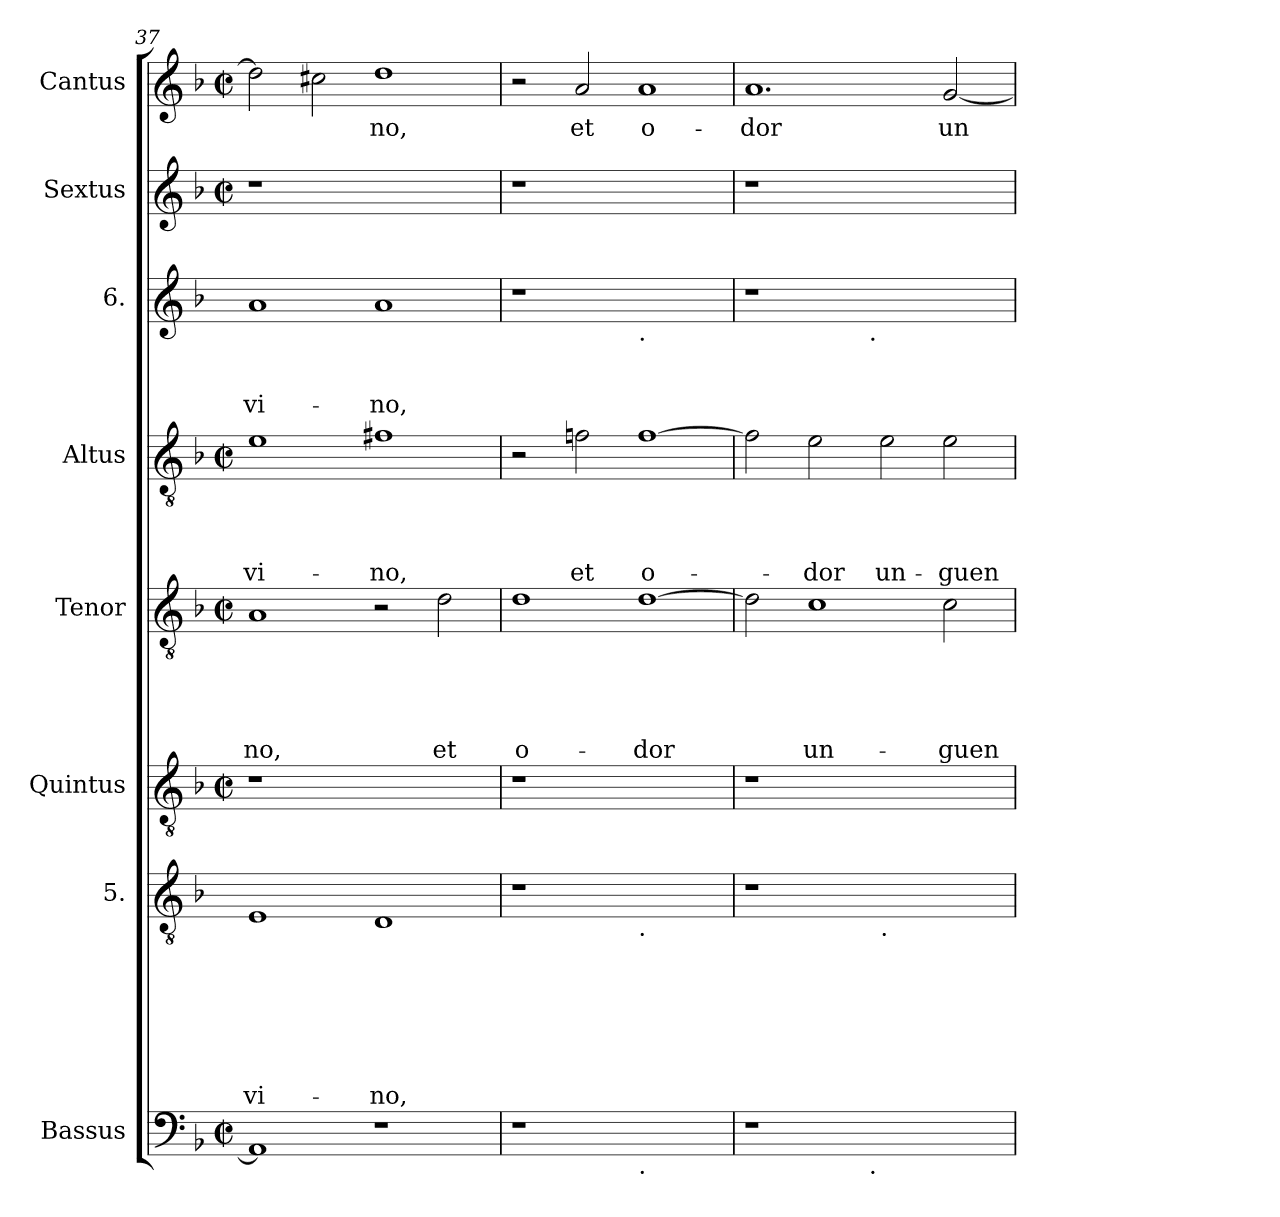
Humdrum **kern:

**kern	**text	**kern	**text	**text	**text	**text	**text	**text	**text	**kern	**kern	**text	**text	**text	**text	**text	**kern	**text	**text	**text	**text	**kern	**text	**text	**text	**kern	**kern	**text
*part8	*part8	*part7	*part7	*part7	*part7	*part7	*part7	*part7	*part7	*part6	*part5	*part5	*part5	*part5	*part5	*part5	*part4	*part4	*part4	*part4	*part4	*part3	*part3	*part3	*part3	*part2	*part1	*part1
*staff8	*staff8	*staff7	*staff7	*staff7	*staff7	*staff7	*staff7	*staff7	*staff7	*staff6	*staff5	*staff5	*staff5	*staff5	*staff5	*staff5	*staff4	*staff4	*staff4	*staff4	*staff4	*staff3	*staff3	*staff3	*staff3	*staff2	*staff1	*staff1
*I"Bassus	*	*I"5.	*	*	*	*	*	*	*	*I"Quintus	*I"Tenor	*	*	*	*	*	*I"Altus	*	*	*	*	*I"6.	*	*	*	*I"Sextus	*I"Cantus	*
*I'B.	*	*	*	*	*	*	*	*	*	*	*I'T.	*	*	*	*	*	*I'A.	*	*	*	*	*	*	*	*	*	*I'C.	*
*clefF4	*	*clefGv2	*	*	*	*	*	*	*	*clefGv2	*clefGv2	*	*	*	*	*	*clefGv2	*	*	*	*	*clefG2	*	*	*	*clefG2	*clefG2	*
*k[b-]	*	*k[b-]	*	*	*	*	*	*	*	*k[b-]	*k[b-]	*	*	*	*	*	*k[b-]	*	*	*	*	*k[b-]	*	*	*	*k[b-]	*k[b-]	*
*F:	*	*F:	*	*	*	*	*	*	*	*F:	*F:	*	*	*	*	*	*F:	*	*	*	*	*F:	*	*	*	*F:	*F:	*
*M2/2	*	*	*	*	*	*	*	*	*	*M2/2	*M2/2	*	*	*	*	*	*M2/2	*	*	*	*	*	*	*	*	*M2/2	*M2/2	*
*met(c|)	*	*	*	*	*	*	*	*	*	*met(c|)	*met(c|)	*	*	*	*	*	*met(c|)	*	*	*	*	*	*	*	*	*met(c|)	*met(c|)	*
=37	=37	=37	=37	=37	=37	=37	=37	=37	=37	=37	=37	=37	=37	=37	=37	=37	=37	=37	=37	=37	=37	=37	=37	=37	=37	=37	=37	=37
!	!	!	!	!	!	!	!	!	!LO:LY:b	!	!	!	!	!	!	!LO:LY:b	!	!	!	!	!LO:LY:b	!	!	!	!LO:LY:b	!	!	!
1AA]	.	1E	.	.	.	.	.	.	vi-	1r	1A	.	.	.	.	-no,	1e	.	.	.	vi-	1a	.	.	vi-	1r	2dd\]	.
.	.	.	.	.	.	.	.	.	.	.	.	.	.	.	.	.	.	.	.	.	.	.	.	.	.	.	2cc#X\	.
!	!	!	!	!	!	!	!	!	!LO:LY:b	!	!	!	!	!	!	!	!	!	!	!	!LO:LY:b	!	!	!	!LO:LY:b	!	!	!LO:LY:b
1r	.	1D	.	.	.	.	.	.	-no,	1ryy	2r	.	.	.	.	.	1f#X	.	.	.	-no,	1a	.	.	-no,	1ryy	1dd	-no,
!	!	!	!	!	!	!	!	!	!	!	!	!	!	!	!	!LO:LY:b	!	!	!	!	!	!	!	!	!	!	!	!
.	.	.	.	.	.	.	.	.	.	.	2d\	.	.	.	.	et	.	.	.	.	.	.	.	.	.	.	.	.
=38	=38	=38	=38	=38	=38	=38	=38	=38	=38	=38	=38	=38	=38	=38	=38	=38	=38	=38	=38	=38	=38	=38	=38	=38	=38	=38	=38	=38
!	!	!	!	!	!	!	!	!	!	!	!	!	!	!	!	!LO:LY:b:rj	!	!	!	!	!	!	!	!	!	!	!	!
1r	.	1r	.	.	.	.	.	.	.	1r	1d	.	.	.	.	o-	2r	.	.	.	.	1r	.	.	.	1r	2r	.
!	!	!	!	!	!	!	!	!	!	!	!	!	!	!	!	!	!	!	!	!	!LO:LY:b	!	!	!	!	!	!	!LO:LY:b
.	.	.	.	.	.	.	.	.	.	.	.	.	.	.	.	.	2fni\	.	.	.	et	.	.	.	.	.	2a/	et
!	!	!	!	!	!	!	!	!	!	!	!	!	!	!	!	!	!	!	!	!	!	!LO:TX:b:t=.	!	!	!	!	!	!
!	!	!LO:TX:b:t=.	!	!	!	!	!	!	!	!	!	!	!	!	!	!	!	!	!	!	!	!	!	!	!	!	!	!
!LO:TX:b:t=.	!	!	!	!	!	!	!	!	!	!	!	!	!	!	!	!	!	!	!	!	!	!	!	!	!	!	!	!
!	!	!	!	!	!	!	!	!	!	!	!	!	!	!	!	!LO:LY:b	!	!	!	!	!LO:LY:b:rj	!	!	!	!	!	!	!LO:LY:b:rj
1ryy	.	1ryy	.	.	.	.	.	.	.	1ryy	[>1d	.	.	.	.	-dor	[>1f	.	.	.	o-	1ryy	.	.	.	1ryy	1a	o-
=39	=39	=39	=39	=39	=39	=39	=39	=39	=39	=39	=39	=39	=39	=39	=39	=39	=39	=39	=39	=39	=39	=39	=39	=39	=39	=39	=39	=39
!	!	!	!	!	!	!	!	!	!	!	!	!	!	!	!	!	!	!	!	!	!	!	!	!	!	!	!	!LO:LY:b
*^	*	*	*	*	*	*	*	*	*	*	*	*	*	*	*	*	*	*	*	*	*	*^	*	*	*	*	*	*
1r	2ryy	.	1r	.	.	.	.	.	.	.	1r	2d\]	.	.	.	.	.	2f\]	.	.	.	.	1r	2ryy	.	.	.	1r	1.a	-dor
!	!	!	!	!	!	!	!	!	!	!	!	!	!	!	!	!	!LO:LY:b	!	!	!	!	!LO:LY:b	!	!	!	!	!	!	!	!
.	4...ryy	.	.	.	.	.	.	.	.	.	.	1c	.	.	.	.	un-	2e\	.	.	.	-dor	.	4...ryy	.	.	.	.	.	.
!	!	!	!	!	!	!	!	!	!	!	!	!	!	!	!	!	!	!	!	!	!	!	!	!LO:TX:b:t=.	!	!	!	!	!	!
!	!LO:TX:b:t=.	!	!	!	!	!	!	!	!	!	!	!	!	!	!	!	!	!	!	!	!	!	!	!	!	!	!	!	!	!
.	1ryy	.	.	.	.	.	.	.	.	.	.	.	.	.	.	.	.	.	.	.	.	.	.	1ryy	.	.	.	.	.	.
!	!	!	!LO:TX:b:t=.	!	!	!	!	!	!	!	!	!	!	!	!	!	!	!	!	!	!	!	!	!	!	!	!	!	!	!
!	!	!	!	!	!	!	!	!	!	!	!	!	!	!	!	!	!	!	!	!	!	!LO:LY:b	!	!	!	!	!	!	!	!
1ryy	.	.	1ryy	.	.	.	.	.	.	.	1ryy	.	.	.	.	.	.	2e\	.	.	.	un-	1ryy	.	.	.	.	1ryy	.	.
!	!	!	!	!	!	!	!	!	!	!	!	!	!	!	!	!	!LO:LY:b	!	!	!	!	!LO:LY:b	!	!	!	!	!	!	!	!LO:LY:b
.	.	.	.	.	.	.	.	.	.	.	.	2c\	.	.	.	.	-guen-	2e\	.	.	.	-guen-	.	.	.	.	.	.	[>2g/	un-
.	32ryy	.	.	.	.	.	.	.	.	.	.	.	.	.	.	.	.	.	.	.	.	.	.	32ryy	.	.	.	.	.	.
*v	*v	*	*	*	*	*	*	*	*	*	*	*	*	*	*	*	*	*	*	*	*	*	*v	*v	*	*	*	*	*	*
=	=	=	=	=	=	=	=	=	=	=	=	=	=	=	=	=	=	=	=	=	=	=	=	=	=	=	=	=
*-	*-	*-	*-	*-	*-	*-	*-	*-	*-	*-	*-	*-	*-	*-	*-	*-	*-	*-	*-	*-	*-	*-	*-	*-	*-	*-	*-	*-
